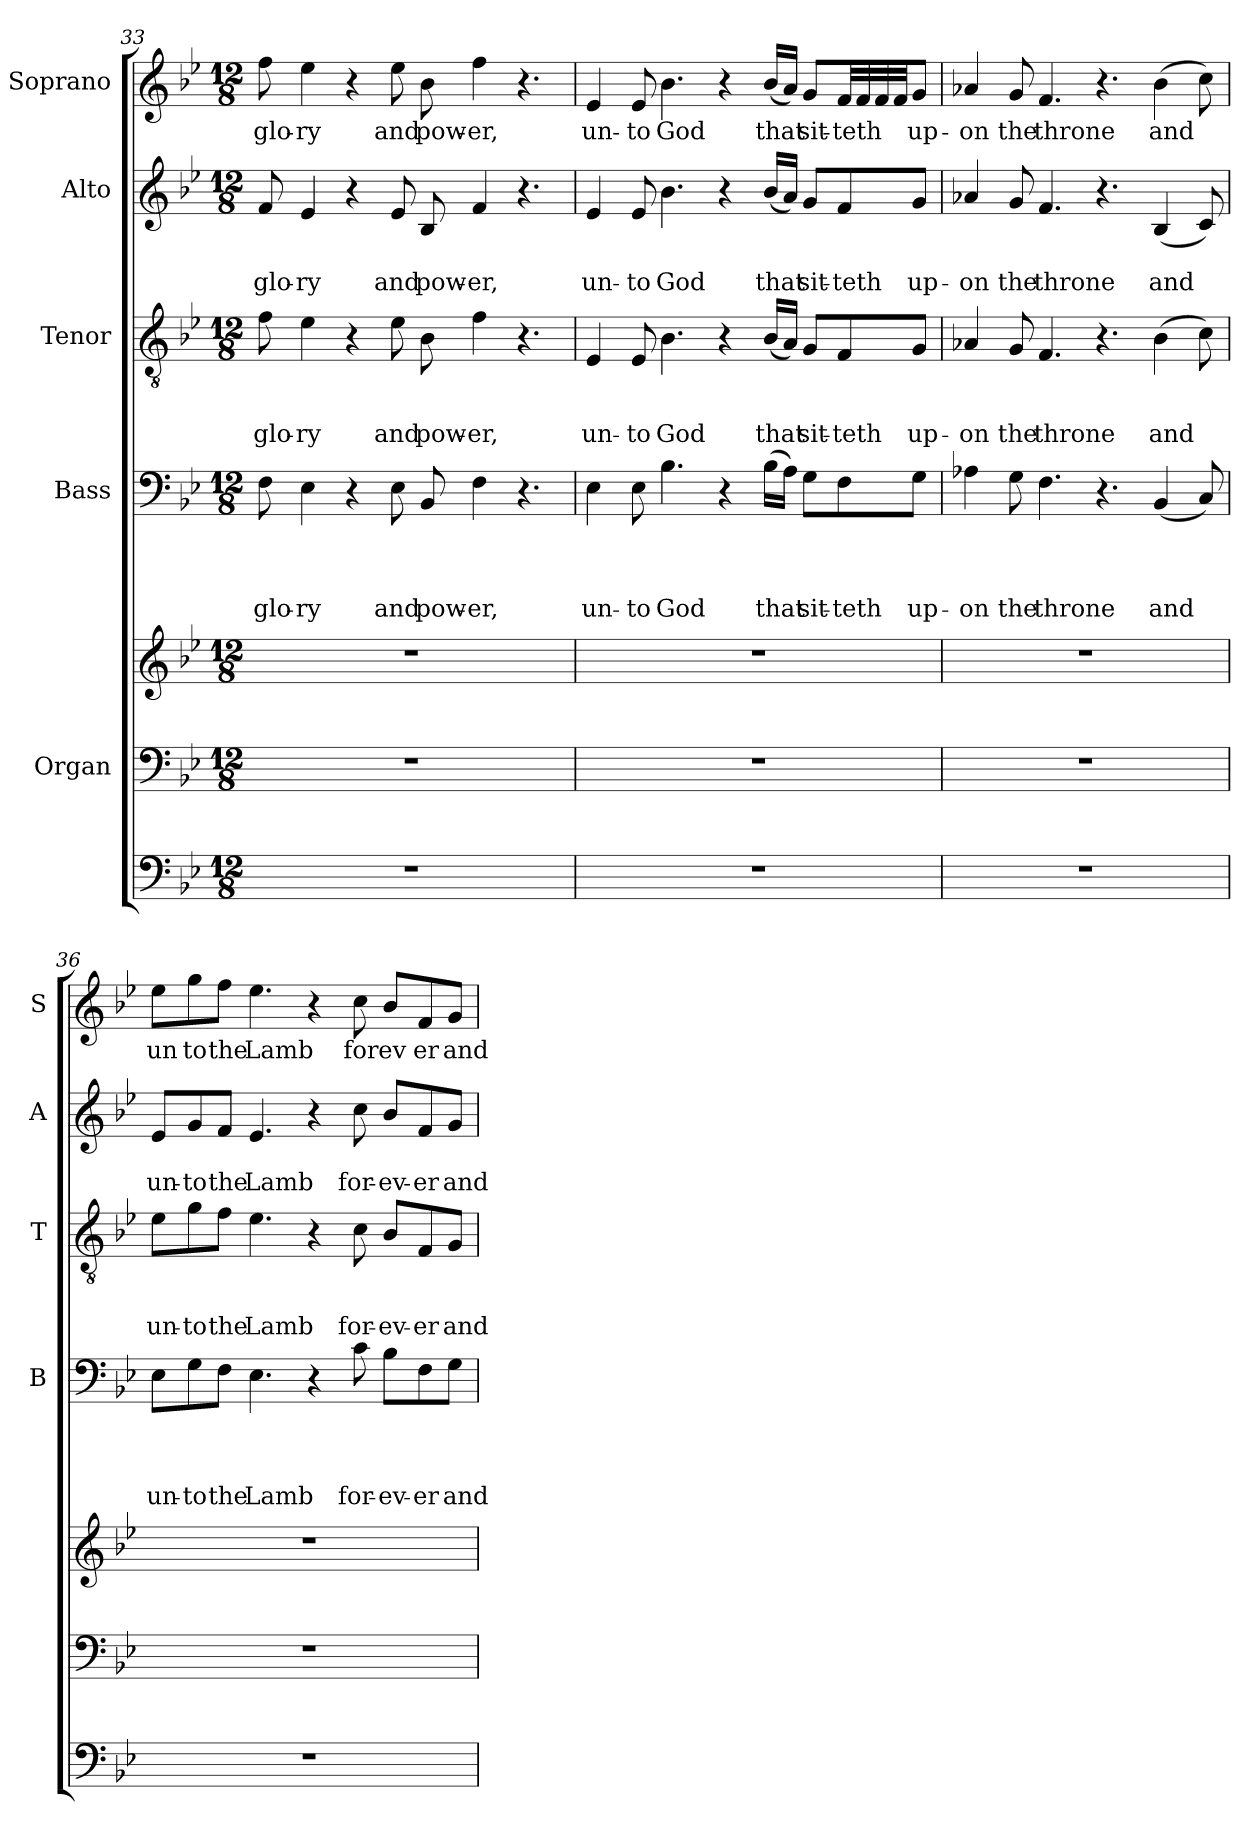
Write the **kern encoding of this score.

**kern	**kern	**kern	**kern	**text	**text	**text	**text	**kern	**text	**text	**text	**kern	**text	**text	**kern	**text
*part6	*part5	*part5	*part4	*part4	*part4	*part4	*part4	*part3	*part3	*part3	*part3	*part2	*part2	*part2	*part1	*part1
*staff7	*staff6	*staff5	*staff4	*staff4	*staff4	*staff4	*staff4	*staff3	*staff3	*staff3	*staff3	*staff2	*staff2	*staff2	*staff1	*staff1
*	*I"Organ	*	*I"Bass	*	*	*	*	*I"Tenor	*	*	*	*I"Alto	*	*	*I"Soprano	*
*	*	*	*I'B	*	*	*	*	*I'T	*	*	*	*I'A	*	*	*I'S	*
*clefF4	*clefF4	*clefG2	*clefF4	*	*	*	*	*clefGv2	*	*	*	*clefG2	*	*	*clefG2	*
*k[b-e-]	*k[b-e-]	*k[b-e-]	*k[b-e-]	*	*	*	*	*k[b-e-]	*	*	*	*k[b-e-]	*	*	*k[b-e-]	*
*B-:	*B-:	*B-:	*B-:	*	*	*	*	*B-:	*	*	*	*B-:	*	*	*B-:	*
*M12/8	*M12/8	*M12/8	*M12/8	*	*	*	*	*M12/8	*	*	*	*M12/8	*	*	*M12/8	*
=33	=33	=33	=33	=33	=33	=33	=33	=33	=33	=33	=33	=33	=33	=33	=33	=33
!	!	!	!	!	!	!	!LO:LY:b	!	!	!	!LO:LY:b	!	!	!LO:LY:b	!	!LO:LY:b
1.r	1.r	1.r	8F\	.	.	.	glo-	8f\	.	.	glo-	8f/	.	glo-	8ff\	glo-
!	!	!	!	!	!	!	!LO:LY:b	!	!	!	!LO:LY:b	!	!	!LO:LY:b	!	!LO:LY:b
.	.	.	4E-\	.	.	.	-ry	4e-\	.	.	-ry	4e-/	.	-ry	4ee-\	-ry
.	.	.	4r	.	.	.	.	4r	.	.	.	4r	.	.	4r	.
!	!	!	!	!	!	!	!LO:LY:b	!	!	!	!LO:LY:b	!	!	!LO:LY:b	!	!LO:LY:b
.	.	.	8E-\	.	.	.	and	8e-\	.	.	and	8e-/	.	and	8ee-\	and
!	!	!	!	!	!	!	!LO:LY:b	!	!	!	!LO:LY:b	!	!	!LO:LY:b	!	!LO:LY:b
.	.	.	8BB-/	.	.	.	pow-	8B-\	.	.	pow-	8B-/	.	pow-	8b-\	pow-
!	!	!	!	!	!	!	!LO:LY:b:rj	!	!	!	!LO:LY:b:rj	!	!	!LO:LY:b:rj	!	!LO:LY:b:rj
.	.	.	4F\	.	.	.	-er,	4f\	.	.	-er,	4f/	.	-er,	4ff\	-er,
.	.	.	4.r	.	.	.	.	4.r	.	.	.	4.r	.	.	4.r	.
=34	=34	=34	=34	=34	=34	=34	=34	=34	=34	=34	=34	=34	=34	=34	=34	=34
!	!	!	!	!	!	!	!LO:LY:b	!	!	!	!LO:LY:b	!	!	!LO:LY:b	!	!LO:LY:b
1.r	1.r	1.r	4E-\	.	.	.	un-	4E-/	.	.	un-	4e-/	.	un-	4e-/	un-
!	!	!	!	!	!	!	!LO:LY:b	!	!	!	!LO:LY:b	!	!	!LO:LY:b	!	!LO:LY:b
.	.	.	8E-\	.	.	.	-to	8E-/	.	.	-to	8e-/	.	-to	8e-/	-to
!	!	!	!	!	!	!	!LO:LY:b	!	!	!	!LO:LY:b	!	!	!LO:LY:b	!	!LO:LY:b
.	.	.	4.B-\	.	.	.	God	4.B-\	.	.	God	4.b-\	.	God	4.b-\	God
.	.	.	4r	.	.	.	.	4r	.	.	.	4r	.	.	4r	.
!	!	!	!	!	!	!	!LO:LY:b	!	!	!	!LO:LY:b	!	!	!LO:LY:b	!	!LO:LY:b
.	.	.	(>16B-\LL	.	.	.	that	(<16B-/LL	.	.	that	(<16b-/LL	.	that	(<16b-/LL	that
.	.	.	16A\JJ)	.	.	.	.	16A/JJ)	.	.	.	16a/JJ)	.	.	16a/JJ)	.
!	!	!	!	!	!	!	!LO:LY:b	!	!	!	!LO:LY:b	!	!	!LO:LY:b	!	!LO:LY:b
.	.	.	8G\L	.	.	.	sit-	8G/L	.	.	sit-	8g/L	.	sit-	8g/L	sit-
!	!	!	!	!	!	!	!LO:LY:b	!	!	!	!LO:LY:b	!	!	!LO:LY:b	!	!LO:LY:b
*	*	*	*	*	*	*	*	*	*	*	*	*	*	*	*tremolo	*
.	.	.	8F\	.	.	.	-teth	8F/	.	.	-teth	8f/	.	-teth	32f/	-teth
.	.	.	.	.	.	.	.	.	.	.	.	.	.	.	32f/	.
.	.	.	.	.	.	.	.	.	.	.	.	.	.	.	32f/	.
.	.	.	.	.	.	.	.	.	.	.	.	.	.	.	32f/	.
*	*	*	*	*	*	*	*	*	*	*	*	*	*	*	*Xtremolo	*
!	!	!	!	!	!	!	!LO:LY:b	!	!	!	!LO:LY:b	!	!	!LO:LY:b	!	!LO:LY:b
.	.	.	8G\J	.	.	.	up-	8G/J	.	.	up-	8g/J	.	up-	8g/J	up-
!!LO:PB:g=z
=35	=35	=35	=35	=35	=35	=35	=35	=35	=35	=35	=35	=35	=35	=35	=35	=35
!	!	!	!	!	!	!	!LO:LY:b	!	!	!	!LO:LY:b	!	!	!LO:LY:b	!	!LO:LY:b
1.r	1.r	1.r	4A-X\	.	.	.	-on	4A-X/	.	.	-on	4a-X/	.	-on	4a-X/	-on
!	!	!	!	!	!	!	!LO:LY:b	!	!	!	!LO:LY:b	!	!	!LO:LY:b	!	!LO:LY:b
.	.	.	8G\	.	.	.	the	8G/	.	.	the	8g/	.	the	8g/	the
!	!	!	!	!	!	!	!LO:LY:b	!	!	!	!LO:LY:b	!	!	!LO:LY:b	!	!LO:LY:b
.	.	.	4.F\	.	.	.	throne	4.F/	.	.	throne	4.f/	.	throne	4.f/	throne
.	.	.	4.r	.	.	.	.	4.r	.	.	.	4.r	.	.	4.r	.
!	!	!	!	!	!	!	!LO:LY:b	!	!	!	!LO:LY:b	!	!	!LO:LY:b	!	!LO:LY:b
.	.	.	(<4BB-/	.	.	.	and	(>4B-\	.	.	and	(4B-/	.	and	(>4b-\	and
.	.	.	8C/)	.	.	.	.	8c\)	.	.	.	8c/)	.	.	8cc\)	.
=36	=36	=36	=36	=36	=36	=36	=36	=36	=36	=36	=36	=36	=36	=36	=36	=36
!	!	!	!	!	!	!	!LO:LY:b	!	!	!	!LO:LY:b	!	!	!LO:LY:b	!	!LO:LY:b
1.r	1.r	1.r	8E-\L	.	.	.	un-	8e-\L	.	.	un-	8e-/L	.	un-	8ee-\L	un
!	!	!	!	!	!	!	!LO:LY:b:rj	!	!	!	!LO:LY:b:rj	!	!	!LO:LY:b:rj	!	!LO:LY:b
.	.	.	8G\	.	.	.	-to	8g\	.	.	-to	8g/	.	-to	8gg\	to
!	!	!	!	!	!	!	!LO:LY:b	!	!	!	!LO:LY:b	!	!	!LO:LY:b	!	!LO:LY:b
.	.	.	8F\J	.	.	.	the	8f\J	.	.	the	8f/J	.	the	8ff\J	the
!	!	!	!	!	!	!	!LO:LY:b	!	!	!	!LO:LY:b	!	!	!LO:LY:b	!	!LO:LY:b
.	.	.	4.E-\	.	.	.	Lamb	4.e-\	.	.	Lamb	4.e-/	.	Lamb	4.ee-\	Lamb
.	.	.	4r	.	.	.	.	4r	.	.	.	4r	.	.	4r	.
!	!	!	!	!	!	!	!LO:LY:b	!	!	!	!LO:LY:b	!	!	!LO:LY:b	!	!LO:LY:b
.	.	.	8c\	.	.	.	for-	8c\	.	.	for-	8cc\	.	for-	8cc\	for
!	!	!	!	!	!	!	!LO:LY:b	!	!	!	!LO:LY:b	!	!	!LO:LY:b	!	!LO:LY:b
.	.	.	8B-\L	.	.	.	-ev-	8B-/L	.	.	-ev-	8b-/L	.	-ev-	8b-/L	ev
!	!	!	!	!	!	!	!LO:LY:b:rj	!	!	!	!LO:LY:b:rj	!	!	!LO:LY:b:rj	!	!LO:LY:b
.	.	.	8F\	.	.	.	-er	8F/	.	.	-er	8f/	.	-er	8f/	er
!	!	!	!	!	!	!	!LO:LY:b	!	!	!	!LO:LY:b	!	!	!LO:LY:b	!	!LO:LY:b
.	.	.	8G\J	.	.	.	and	8G/J	.	.	and	8g/J	.	and	8g/J	and
=	=	=	=	=	=	=	=	=	=	=	=	=	=	=	=	=
*-	*-	*-	*-	*-	*-	*-	*-	*-	*-	*-	*-	*-	*-	*-	*-	*-
